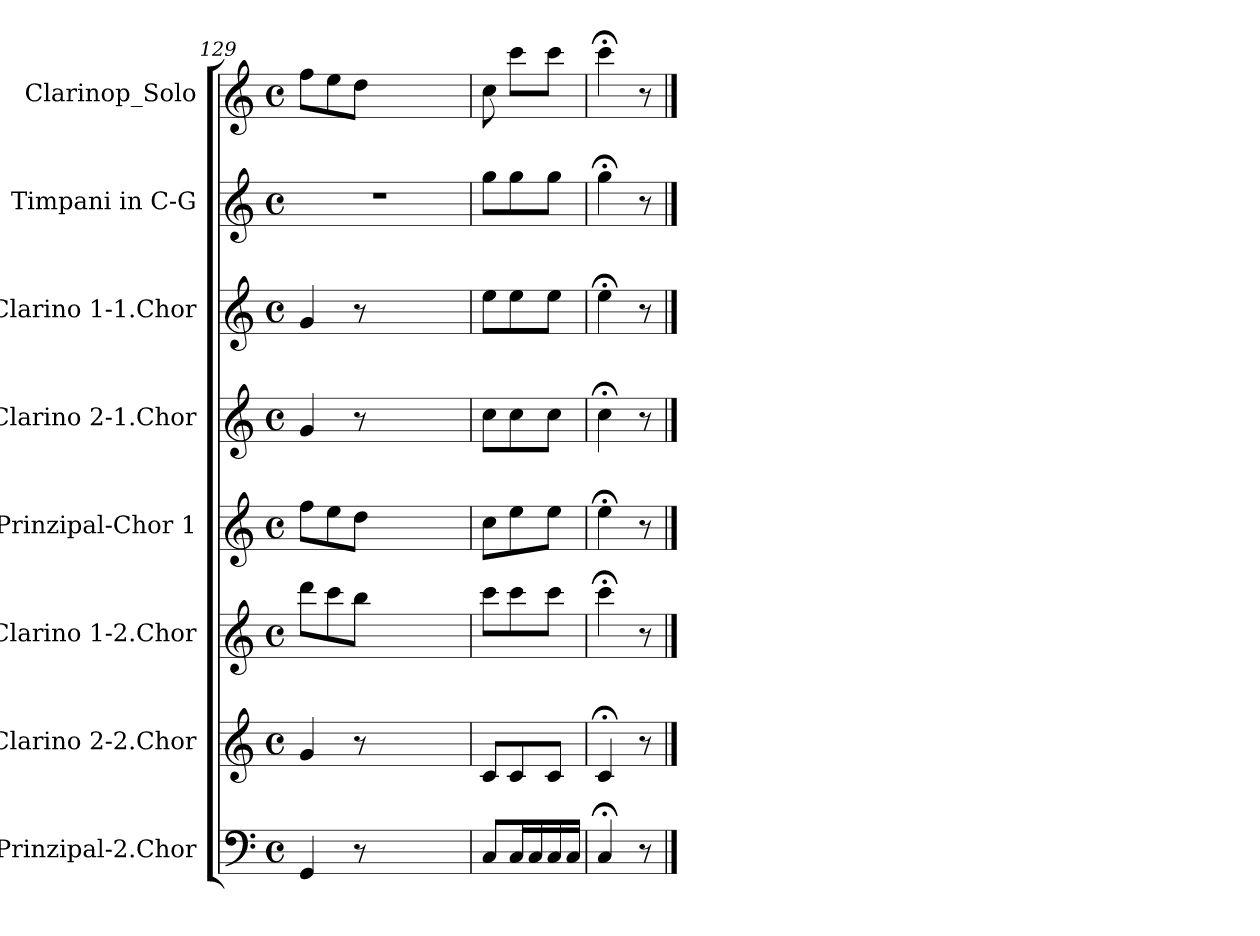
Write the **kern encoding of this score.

**kern	**kern	**kern	**kern	**kern	**kern	**kern	**kern
*part8	*part7	*part6	*part5	*part4	*part3	*part2	*part1
*staff8	*staff7	*staff6	*staff5	*staff4	*staff3	*staff2	*staff1
*I"Prinzipal-2.Chor	*I"Clarino 2-2.Chor	*I"Clarino 1-2.Chor	*I"Prinzipal-Chor 1	*I"Clarino 2-1.Chor	*I"Clarino 1-1.Chor	*I"Timpani in C-G	*I"Clarinop_Solo
*I'Pr.-2.Ch	*I'Cl 2-2.Ch	*I'Cl.1-2.Ch.	*I'Pr.-1Ch	*I'Cl 2-1.Ch	*I'Cl.1-1.Ch.	*I'Timp.	*I'Cl.-Solo
*clefF4	*clefG2	*clefG2	*clefG2	*clefG2	*clefG2	*clefG2	*clefG2
*	*	*ITrd1c2	*ITrd1c2	*	*ITrd1c2	*ITrd1c2	*
*k[]	*k[]	*k[b-e-]	*k[b-e-]	*k[]	*k[b-e-]	*k[b-e-]	*k[]
*C:	*C:	*B-:	*B-:	*C:	*B-:	*B-:	*C:
*M4/4	*M4/4	*M4/4	*M4/4	*M4/4	*M4/4	*M4/4	*M4/4
*met(c)	*met(c)	*met(c)	*met(c)	*met(c)	*met(c)	*met(c)	*met(c)
=129	=129	=129	=129	=129	=129	=129	=129
4GG	4g	8cccL	8ee-L	4g	4f	1r	8ffL
.	.	8bb-	8dd	.	.	.	8ee
8r	8r	8aaJ	8ccJ	8r	8r	.	8ddJ
2ryy	2ryy	2ryy	2ryy	2ryy	2ryy	.	2ryy
8ryy	8ryy	8ryy	8ryy	8ryy	8ryy	.	8ryy
=130	=130	=130	=130	=130	=130	=130	=130
8CL	8cL	8bb-L	8b-L	8ccL	8ddL	8ffL	8cc
16CL	8c	8bb-	8dd	8cc	8dd	8ff	8cccL
16C	.	.	.	.	.	.	.
16C	8cJ	8bb-J	8ddJ	8ccJ	8ddJ	8ffJ	8cccJ
16CJJ	.	.	.	.	.	.	.
=131	=131	=131	=131	=131	=131	=131	=131
4C;<	4c;<	4bb-;<	4dd;<	4cc;<	4dd;<	4ff;<	4ccc;<
8r	8r	8r	8r	8r	8r	8r	8r
==	==	==	==	==	==	==	==
*-	*-	*-	*-	*-	*-	*-	*-
